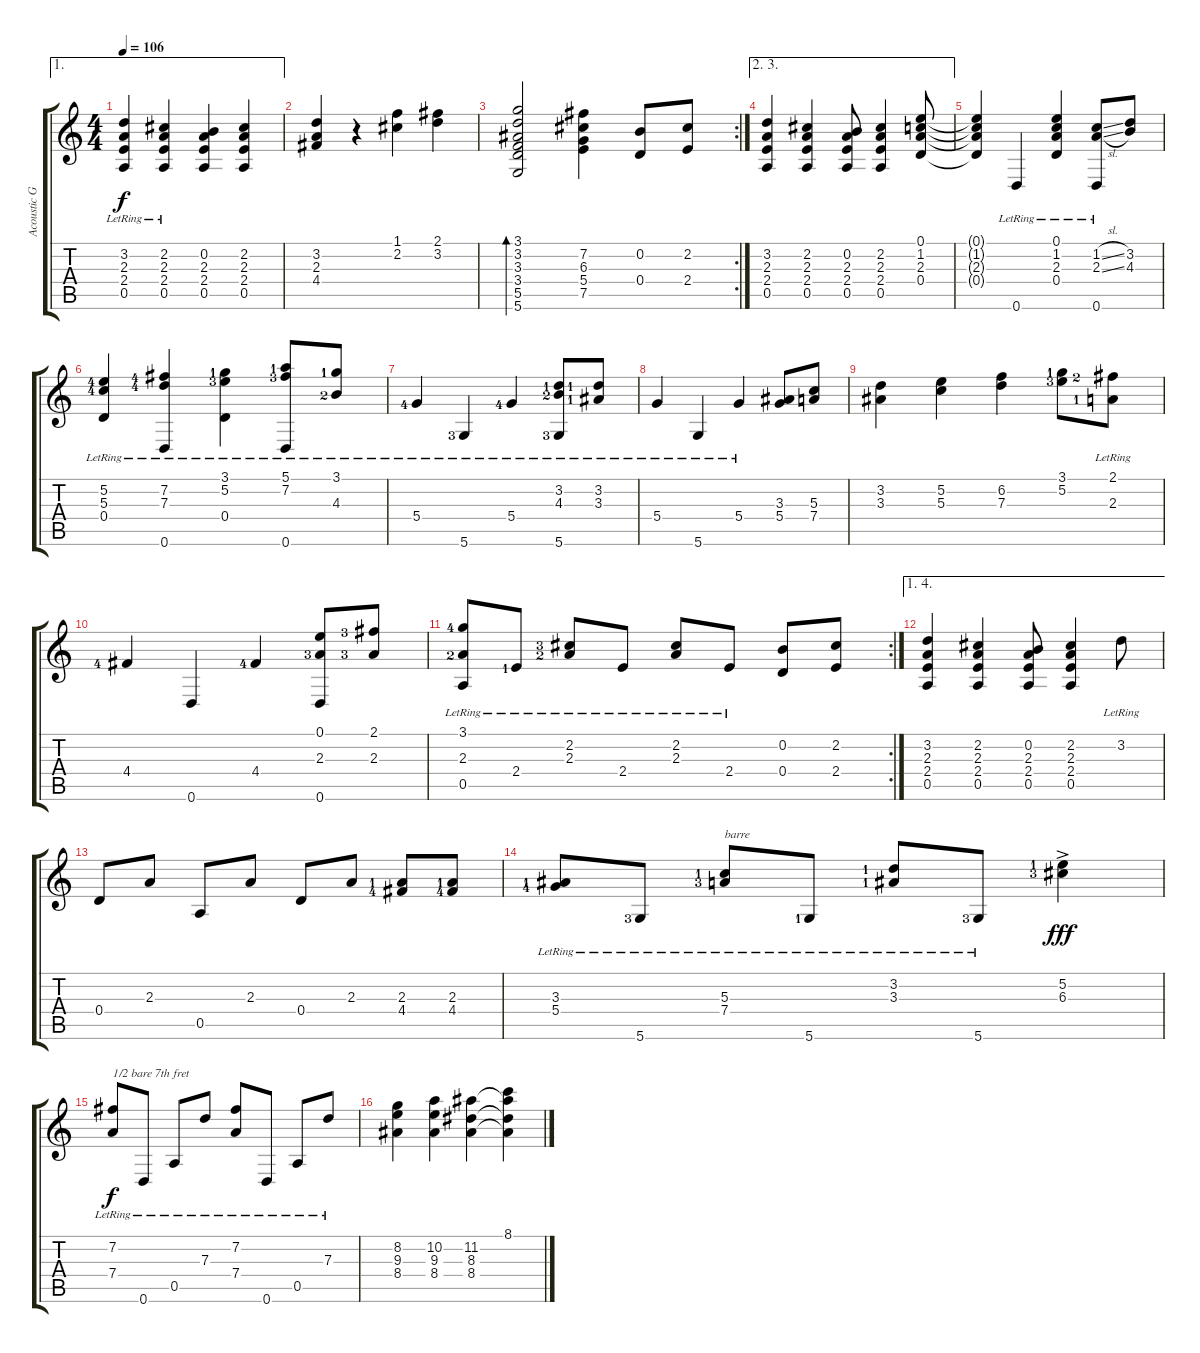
\track ("Acoustic Guitar" "Acoustic G") {instrument acousticguitarnylon}
\staff {score tabs}
\tuning (E4 B3 G3 D3 A2 D2) {hide}
\ae 1
\ts (4 4)
\tempo 106
\clef g2
\ks c
(3.2{lr} 2.3{lr} 2.4{lr} 0.5{lr}).4{dy f} (2.2{lr} 2.3{lr} 2.4{lr} 0.5).4 (0.2 2.3 2.4 0.5).4 (2.2 2.3 2.4 0.5).4 |
(3.2 2.3 4.4).4 r.4 (1.1 2.2).4 (2.1 3.2).4 |
\rc 2
(3.1 3.2 3.3 3.4 5.5 5.6).2{bd 60} (7.2 6.3 5.4 7.5).4 (0.2 0.4).8 (2.2 2.4).8 |
\ae (2 3)
(3.2 2.3 2.4 0.5).4 (2.2 2.3 2.4 0.5).4 (0.2 2.3 2.4 0.5).8 (2.2 2.3 2.4 0.5).4 (0.1 1.2 2.3 0.4).8 |
(0.1{t} 1.2{t} 2.3{t} 0.4{t}).4 0.6{lr}.4 (0.1 1.2 2.3 0.4{lr}).4 (1.2{sl} 2.3{sl} 0.6{lr}).8 (3.2 4.3).8 |
(5.2{lf 5} 5.3{lf 5} 0.4{lr}).4 (7.2{lf 5} 7.3{lf 5} 0.6{lr}).4 (3.1{lf 2} 5.2{lf 4} 0.4{lr}).4 (5.1{lf 2} 7.2{lf 4} 0.6{lr}).8 (3.1{lr lf 2} 4.3{lr lf 3}).8 |
5.4{lr lf 5}.4 5.6{lr lf 4}.4 5.4{lr lf 5}.4 (3.2{lf 2} 4.3{lf 3} 5.6{lr lf 4}).8 (3.2{lr lf 2} 3.3{lr lf 2}).8 |
5.4{lr}.4 5.6{lr}.4 5.4{lr}.4 (3.3 5.4).8 (5.3 7.4).8 |
(3.2 3.3).4 (5.2 5.3).4 (6.2 7.3).4 (3.1{lf 2} 5.2{lf 4}).8 (2.1{lr lf 3} 2.3{lr lf 2}).8 |
4.4{lf 5}.4 0.6.4 4.4{lf 5}.4 (0.1 2.3{lf 4} 0.6).8 (2.1{lf 4} 2.3{lf 4}).8 |
\rc 2
(3.1{lr lf 5} 2.3{lr lf 3} 0.5{lr}).8 2.4{lr lf 2}.8 (2.2{lr lf 4} 2.3{lr lf 3}).8 2.4{lr}.8 (2.2{lr} 2.3{lr}).8 2.4{lr}.8 (0.2 0.4).8 (2.2 2.4).8 |
\ae (1 4)
(3.2 2.3 2.4 0.5).4 (2.2 2.3 2.4 0.5).4 (0.2 2.3 2.4 0.5).8 (2.2 2.3 2.4 0.5).4 3.2{lr}.8 |
0.4.8 2.3.8 0.5.8 2.3.8 0.4.8 2.3.8 (2.3{lf 2} 4.4{lf 5}).8 (2.3{lf 2} 4.4{lf 5}).8 |
(3.3{lf 2} 5.4{lr lf 5}).8 5.6{lr lf 4}.8 (5.3{lf 2} 7.4{lr lf 4}).8{txt "barre"} 5.6{lr lf 2}.8 (3.2{lf 2} 3.3{lr lf 2}).8 5.6{lr lf 4}.8 (5.2{ac lf 2} 6.3{ac lf 4}).4{dy fff} |
(7.2{lr} 7.4{lr}).8{txt "1/2 bare 7th fret" dy f} 0.6{lr}.8 0.5{lr}.8 7.3{lr}.8 (7.2{lr} 7.4{lr}).8 0.6{lr}.8 0.5{lr}.8 7.3{lr}.8 |
(8.2 9.3 8.4).4 (10.2 9.3 8.4).4 (11.2 8.3 8.4).4 (8.1 11.2{t} 8.3{t} 8.4{t}).4
